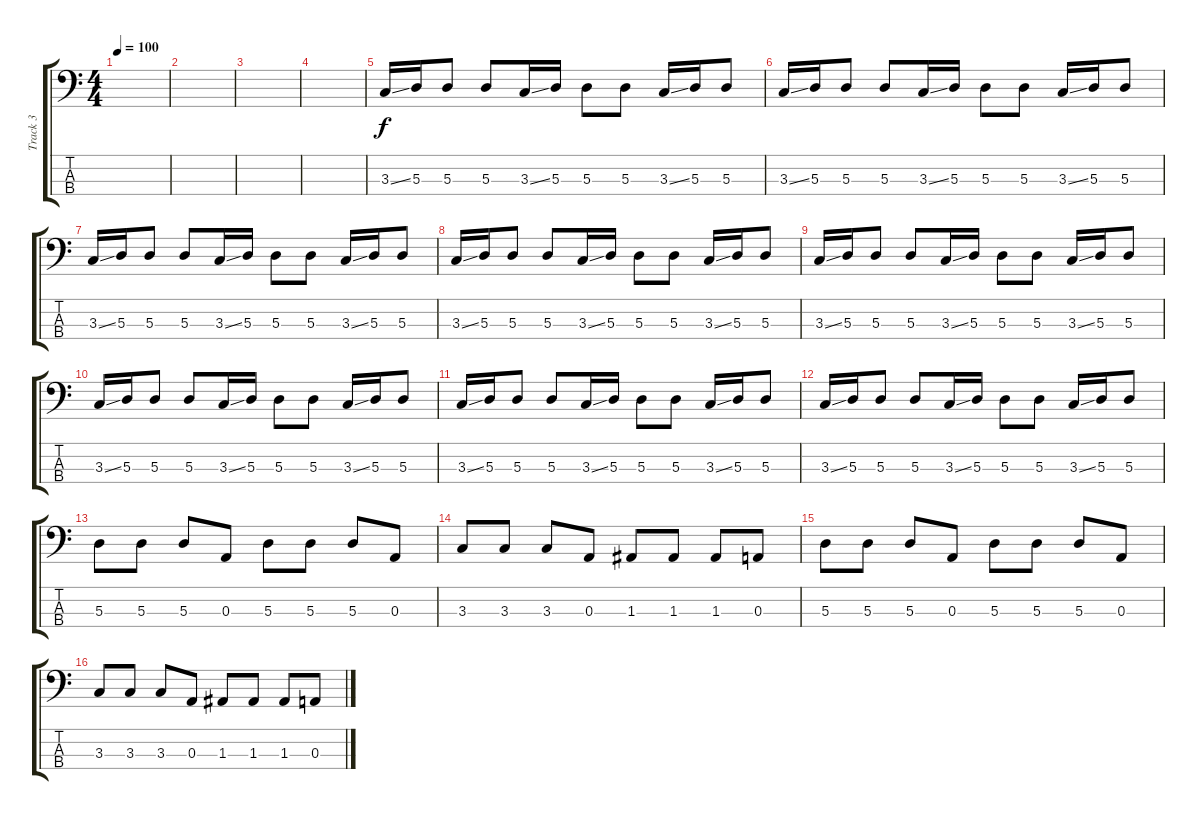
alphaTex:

\track ("Track 3" "Track 3") {instrument electricbassfinger}
\staff {score tabs}
\tuning (G2 D2 A1 E1) {hide}
\ts (4 4)
\tempo 100
\clef f4
\ks c
|
|
|
|
3.3{ss}.16 5.3.16 5.3.8 5.3.8 3.3{ss}.16 5.3.16 5.3.8 5.3.8 3.3{ss}.16 5.3.16 5.3.8 |
3.3{ss}.16 5.3.16 5.3.8 5.3.8 3.3{ss}.16 5.3.16 5.3.8 5.3.8 3.3{ss}.16 5.3.16 5.3.8 |
3.3{ss}.16 5.3.16 5.3.8 5.3.8 3.3{ss}.16 5.3.16 5.3.8 5.3.8 3.3{ss}.16 5.3.16 5.3.8 |
3.3{ss}.16 5.3.16 5.3.8 5.3.8 3.3{ss}.16 5.3.16 5.3.8 5.3.8 3.3{ss}.16 5.3.16 5.3.8 |
3.3{ss}.16 5.3.16 5.3.8 5.3.8 3.3{ss}.16 5.3.16 5.3.8 5.3.8 3.3{ss}.16 5.3.16 5.3.8 |
3.3{ss}.16 5.3.16 5.3.8 5.3.8 3.3{ss}.16 5.3.16 5.3.8 5.3.8 3.3{ss}.16 5.3.16 5.3.8 |
3.3{ss}.16 5.3.16 5.3.8 5.3.8 3.3{ss}.16 5.3.16 5.3.8 5.3.8 3.3{ss}.16 5.3.16 5.3.8 |
3.3{ss}.16 5.3.16 5.3.8 5.3.8 3.3{ss}.16 5.3.16 5.3.8 5.3.8 3.3{ss}.16 5.3.16 5.3.8 |
5.3.8 5.3.8 5.3.8 0.3.8 5.3.8 5.3.8 5.3.8 0.3.8 |
3.3.8 3.3.8 3.3.8 0.3.8 1.3.8 1.3.8 1.3.8 0.3.8 |
5.3.8 5.3.8 5.3.8 0.3.8 5.3.8 5.3.8 5.3.8 0.3.8 |
3.3.8 3.3.8 3.3.8 0.3.8 1.3.8 1.3.8 1.3.8 0.3.8
